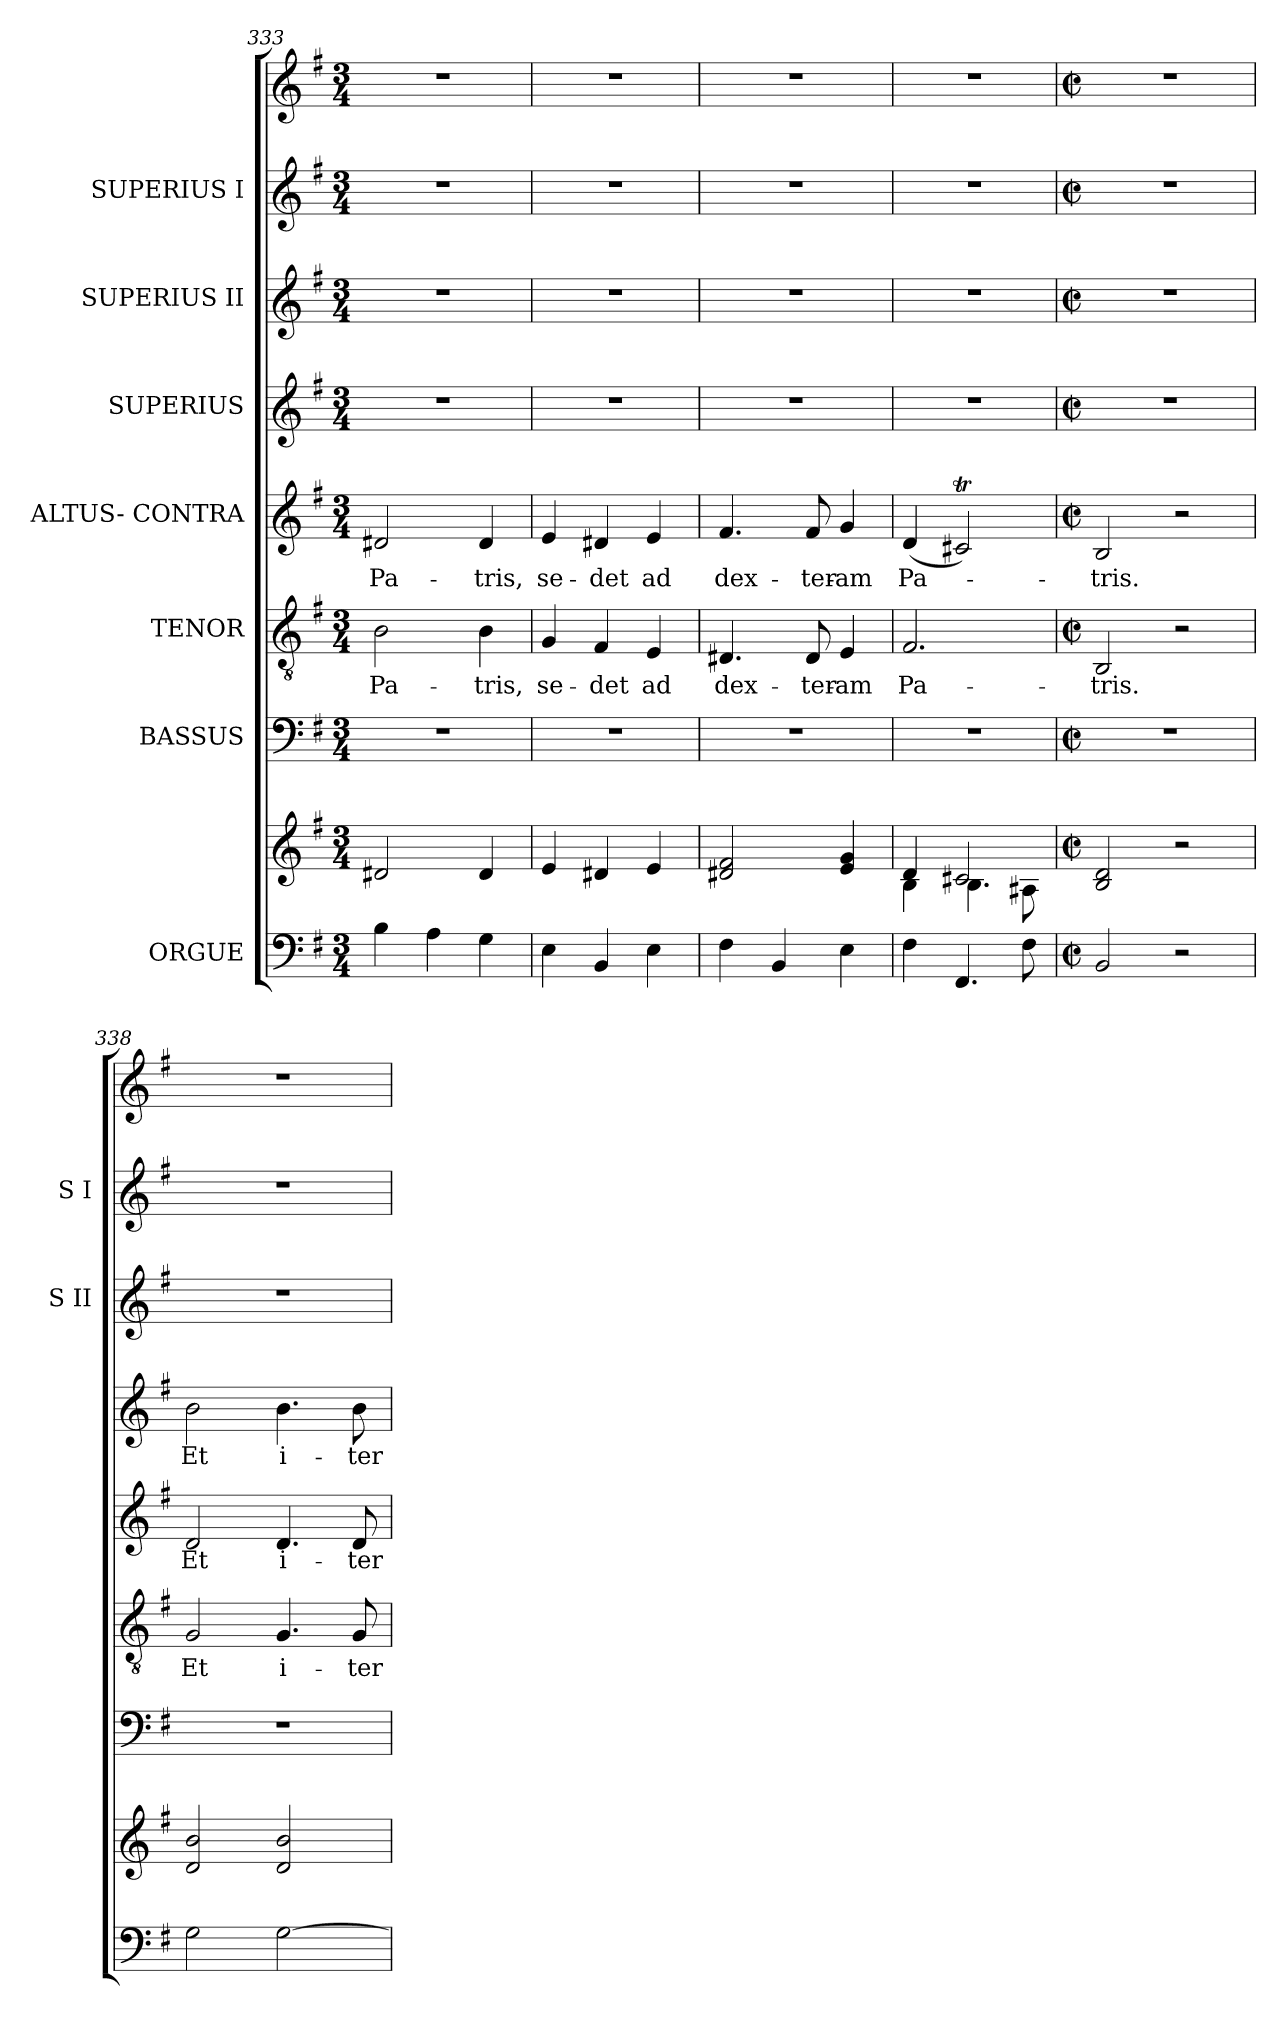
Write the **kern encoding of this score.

**kern	**kern	**kern	**kern	**text	**kern	**text	**kern	**text	**kern	**kern	**kern
*part8	*part8	*part7	*part6	*part6	*part5	*part5	*part4	*part4	*part3	*part2	*part1
*staff9	*staff8	*staff7	*staff6	*staff6	*staff5	*staff5	*staff4	*staff4	*staff3	*staff2	*staff1
*I"ORGUE	*	*I"BASSUS	*I"TENOR	*	*I"ALTUS- CONTRA	*	*I"SUPERIUS	*	*I"SUPERIUS II	*I"SUPERIUS I	*
*	*	*	*	*	*	*	*	*	*I'S II	*I'S I	*
*clefF4	*clefG2	*clefF4	*clefGv2	*	*clefG2	*	*clefG2	*	*clefG2	*clefG2	*clefG2
*k[f#]	*k[f#]	*k[f#]	*k[f#]	*	*k[f#]	*	*k[f#]	*	*k[f#]	*k[f#]	*k[f#]
*e:	*e:	*e:	*e:	*	*e:	*	*e:	*	*e:	*e:	*e:
*M3/4	*M3/4	*M3/4	*M3/4	*	*M3/4	*	*M3/4	*	*M3/4	*M3/4	*M3/4
=333	=333	=333	=333	=333	=333	=333	=333	=333	=333	=333	=333
!	!	!	!	!LO:LY:b	!	!LO:LY:b	!	!	!	!	!
4B\	2d#X/	2.r	2B\	Pa-	2d#X/	Pa-	2.r	.	2.r	2.r	2.r
4A\	.	.	.	.	.	.	.	.	.	.	.
!	!	!	!	!LO:LY:b	!	!LO:LY:b	!	!	!	!	!
4G\	4d#/	.	4B\	-tris,	4d#/	-tris,	.	.	.	.	.
=334	=334	=334	=334	=334	=334	=334	=334	=334	=334	=334	=334
!	!	!	!	!LO:LY:b	!	!LO:LY:b	!	!	!	!	!
4E\	4e/	2.r	4G/	se-	4e/	se-	2.r	.	2.r	2.r	2.r
!	!	!	!	!LO:LY:b	!	!LO:LY:b	!	!	!	!	!
4BB/	4d#X/	.	4F#/	-det	4d#X/	-det	.	.	.	.	.
!	!	!	!	!LO:LY:b	!	!LO:LY:b	!	!	!	!	!
4E\	4e/	.	4E/	ad	4e/	ad	.	.	.	.	.
!!LO:LB:g=z
=335	=335	=335	=335	=335	=335	=335	=335	=335	=335	=335	=335
!	!	!	!	!LO:LY:b	!	!LO:LY:b	!	!	!	!	!
4F#\	2d#X/ 2f#/	2.r	4.D#X/	dex-	4.f#/	dex-	2.r	.	2.r	2.r	2.r
4BB/	.	.	.	.	.	.	.	.	.	.	.
!	!	!	!	!LO:LY:b	!	!LO:LY:b	!	!	!	!	!
.	.	.	8D#/	-ter-	8f#/	-ter-	.	.	.	.	.
!	!	!	!	!LO:LY:b	!	!LO:LY:b	!	!	!	!	!
4E\	4e/ 4g/	.	4E/	-am	4g/	-am	.	.	.	.	.
=336	=336	=336	=336	=336	=336	=336	=336	=336	=336	=336	=336
*	*^	*	*	*	*	*	*	*	*	*	*
!	!	!	!	!	!LO:LY:b	!	!LO:LY:b	!	!	!	!	!
4F#\	4d/	4B\	2.r	2.F#/	Pa-	(<4d/	Pa-	2.r	.	2.r	2.r	2.r
4.FF#/	2c#X/	4.B\	.	.	.	2c#Xt/)	.	.	.	.	.	.
8F#\	.	8A#X\	.	.	.	.	.	.	.	.	.	.
*	*v	*v	*	*	*	*	*	*	*	*	*	*
=337	=337	=337	=337	=337	=337	=337	=337	=337	=337	=337	=337
*M2/2	*M2/2	*M2/2	*M2/2	*	*M2/2	*	*M2/2	*	*M2/2	*M2/2	*M2/2
*met(c|)	*met(c|)	*met(c|)	*met(c|)	*	*met(c|)	*	*met(c|)	*	*met(c|)	*met(c|)	*met(c|)
*	*^	*	*	*	*	*	*	*	*	*	*
!	!	!	!	!	!LO:LY:b	!	!LO:LY:b	!	!	!	!	!
*	*v	*v	*	*	*	*	*	*	*	*	*	*
2BB/	2B/ 2d/	1r	2BB/	-tris.	2B/	-tris.	1r	.	1r	1r	1r
2r	2r	.	2r	.	2r	.	.	.	.	.	.
=338	=338	=338	=338	=338	=338	=338	=338	=338	=338	=338	=338
!	!	!	!	!LO:LY:b	!	!LO:LY:b	!	!LO:LY:b	!	!	!
2G\	2d/ 2b/	1r	2G/	Et	2d/	Et	2b\	Et	1r	1r	1r
!	!	!	!	!LO:LY:b	!	!LO:LY:b	!	!LO:LY:b	!	!	!
[2G\	2d/ 2b/	.	4.G/	i-	4.d/	i-	4.b\	i-	.	.	.
!	!	!	!	!LO:LY:b	!	!LO:LY:b	!	!LO:LY:b	!	!	!
.	.	.	8G/	-ter-	8d/	-ter-	8b\	-ter-	.	.	.
=	=	=	=	=	=	=	=	=	=	=	=
*-	*-	*-	*-	*-	*-	*-	*-	*-	*-	*-	*-
